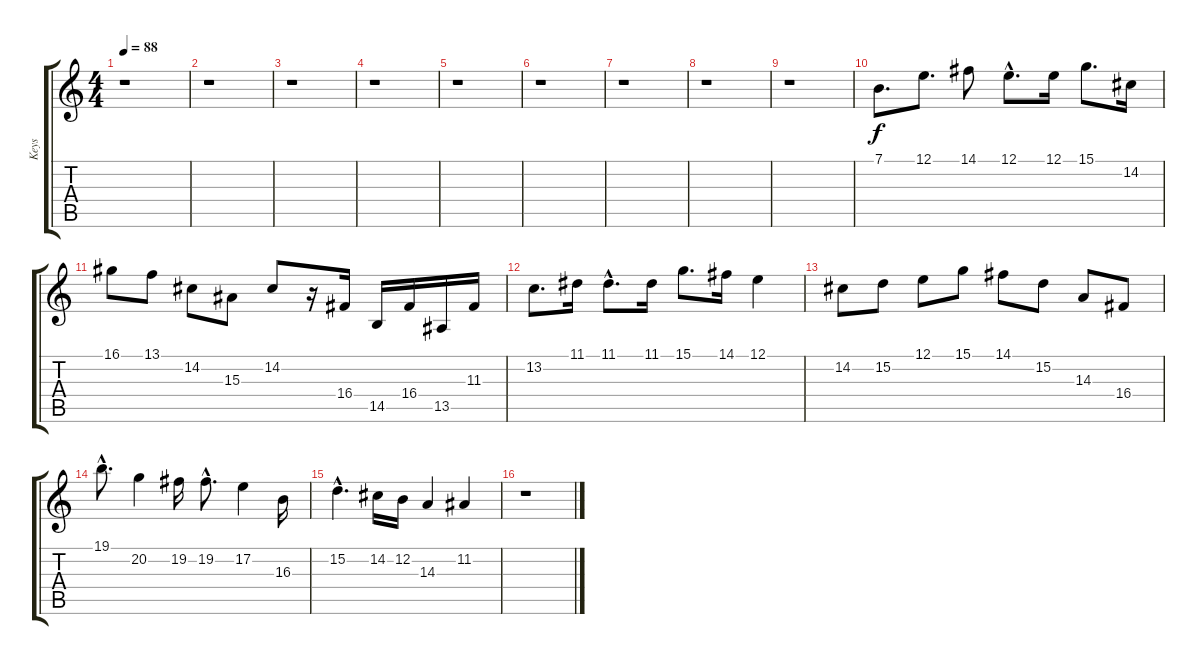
\track ("Keys" "Keys") {instrument tremolostrings}
\staff {score tabs}
\tuning (E4 B3 G3 D3 A2 E2) {hide}
\ts (4 4)
\tempo 88
\clef g2
\ks c
r.1{dy f} |
r.1 |
r.1 |
r.1 |
r.1 |
r.1 |
r.1 |
r.1 |
r.1 |
7.1.8{d} 12.1.8{d} 14.1.8 12.1{hac}.8{d} 12.1.16 15.1.8{d} 14.2.16 |
16.1.8 13.1.8 14.2.8 15.3.8 14.2.8 r.16 16.4.16 14.5.16 16.4.16 13.5.16 11.3.16 |
13.2.8{d} 11.1.16 11.1{hac}.8{d} 11.1.16 15.1.8{d} 14.1.16 12.1.4 |
14.2.8 15.2.8 12.1.8 15.1.8 14.1.8 15.2.8 14.3.8 16.4.8 |
19.1{hac}.8{d} 20.2.4 19.2.16 19.2{hac}.8{d} 17.2.4 16.3.16 |
15.2{hac}.4{d} 14.2.16 12.2.16 14.3.4 11.2.4 |
r.1
